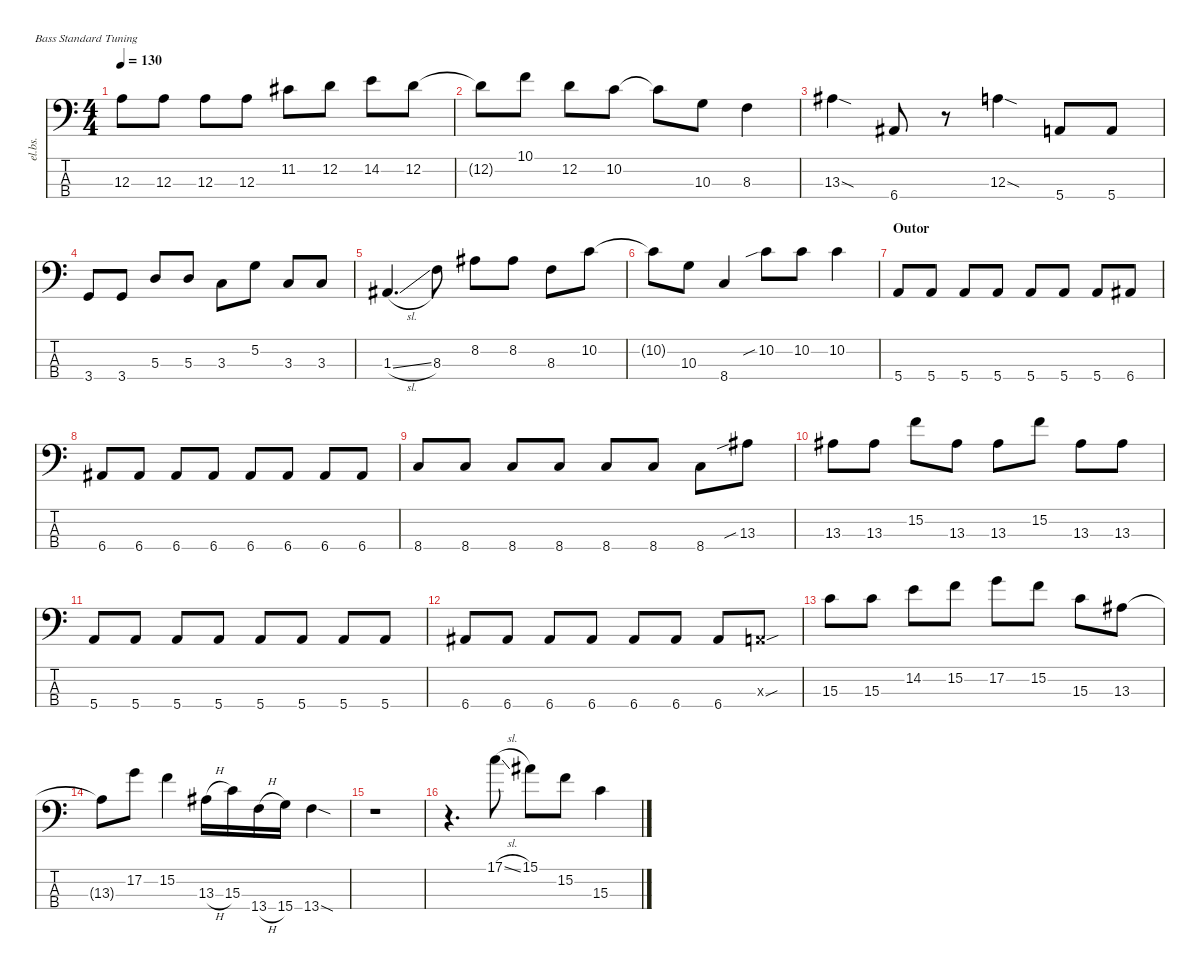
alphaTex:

\defaultSystemsLayout 4
\hideDynamics
\bracketExtendMode nobrackets
\track ("Electric Bass" "el.bs.") {solo instrument electricbassfinger}
\staff {score tabs}
\tuning (G2 D2 A1 E1)
\ts (4 4)
\tempo 130
\clef f4
\ks c
12.3.8{dy mf beam Down} 12.3.8{beam Down} 12.3.8{beam Down} 12.3.8{beam Down} 11.2{acc #}.8{beam Down} 12.2.8{beam Down} 14.2.8{beam Down} 12.2.8{beam Down} |
12.2{t}.8{beam Down} 10.1.8{beam Down} 12.2.8{beam Down} 10.2.8{beam Down} 10.2{t}.8{beam Down} 10.3.8{beam Down} 8.3.4{beam Down} |
13.3{sod acc #}.4{beam Down} 6.4{acc #}.8{beam Up} r.8{beam Down} 12.3{sod}.4{beam Down} 5.4.8{beam Up} 5.4.8{beam Up} |
3.4.8{beam Up} 3.4.8{beam Up} 5.3.8{beam Up} 5.3.8{beam Up} 3.3.8{beam Down} 5.2.8{beam Down} 3.3.8{beam Up} 3.3.8{beam Up} |
1.3{sl acc #}.4{d beam Up} 8.3.8{beam Down} 8.2{acc #}.8{beam Down} 8.2{acc #}.8{beam Down} 8.3.8{beam Down} 10.2.8{beam Down} |
10.2{t}.8{beam Down} 10.3.8{beam Down} 8.4.4{beam Up} 10.2{sib}.8{beam Down} 10.2.8{beam Down} 10.2.4{beam Down} |
\section ("" "Outor")
5.4.8{beam Up} 5.4.8{beam Up} 5.4.8{beam Up} 5.4.8{beam Up} 5.4.8{beam Up} 5.4.8{beam Up} 5.4.8{beam Up} 6.4{acc #}.8{beam Up} |
6.4{acc #}.8{beam Up} 6.4{acc #}.8{beam Up} 6.4{acc #}.8{beam Up} 6.4{acc #}.8{beam Up} 6.4{acc #}.8{beam Up} 6.4{acc #}.8{beam Up} 6.4{acc #}.8{beam Up} 6.4{acc #}.8{beam Up} |
8.4.8{beam Up} 8.4.8{beam Up} 8.4.8{beam Up} 8.4.8{beam Up} 8.4.8{beam Up} 8.4.8{beam Up} 8.4.8{beam Down} 13.3{sib acc #}.8{beam Down} |
13.3{acc #}.8{beam Down} 13.3{acc #}.8{beam Down} 15.2.8{beam Down} 13.3{acc #}.8{beam Down} 13.3{acc #}.8{beam Down} 15.2.8{beam Down} 13.3{acc #}.8{beam Down} 13.3{acc #}.8{beam Down} |
5.4.8{beam Up} 5.4.8{beam Up} 5.4.8{beam Up} 5.4.8{beam Up} 5.4.8{beam Up} 5.4.8{beam Up} 5.4.8{beam Up} 5.4.8{beam Up} |
6.4{acc #}.8{beam Up} 6.4{acc #}.8{beam Up} 6.4{acc #}.8{beam Up} 6.4{acc #}.8{beam Up} 6.4{acc #}.8{beam Up} 6.4{acc #}.8{beam Up} 6.4{acc #}.8{beam Up} 0.3{sou x}.8{beam Up} |
15.3.8{beam Down} 15.3.8{beam Down} 14.2.8{beam Down} 15.2.8{beam Down} 17.2.8{beam Down} 15.2.8{beam Down} 15.3.8{beam Down} 13.3{acc #}.8{beam Down} |
13.3{t acc #}.8{beam Down} 17.2.8{beam Down} 15.2.4{beam Down} 13.3{h acc #}.16{beam Down} 15.3.16{beam Down} 13.4{h}.16{beam Down} 15.4.16{beam Down} 13.4{sod}.4{beam Down} |
r.1{beam Down} |
r.4{d beam Down} 17.1{sl}.8{beam Down} 15.1{acc #}.8{beam Down} 15.2.8{beam Down} 15.3.4{beam Down}
